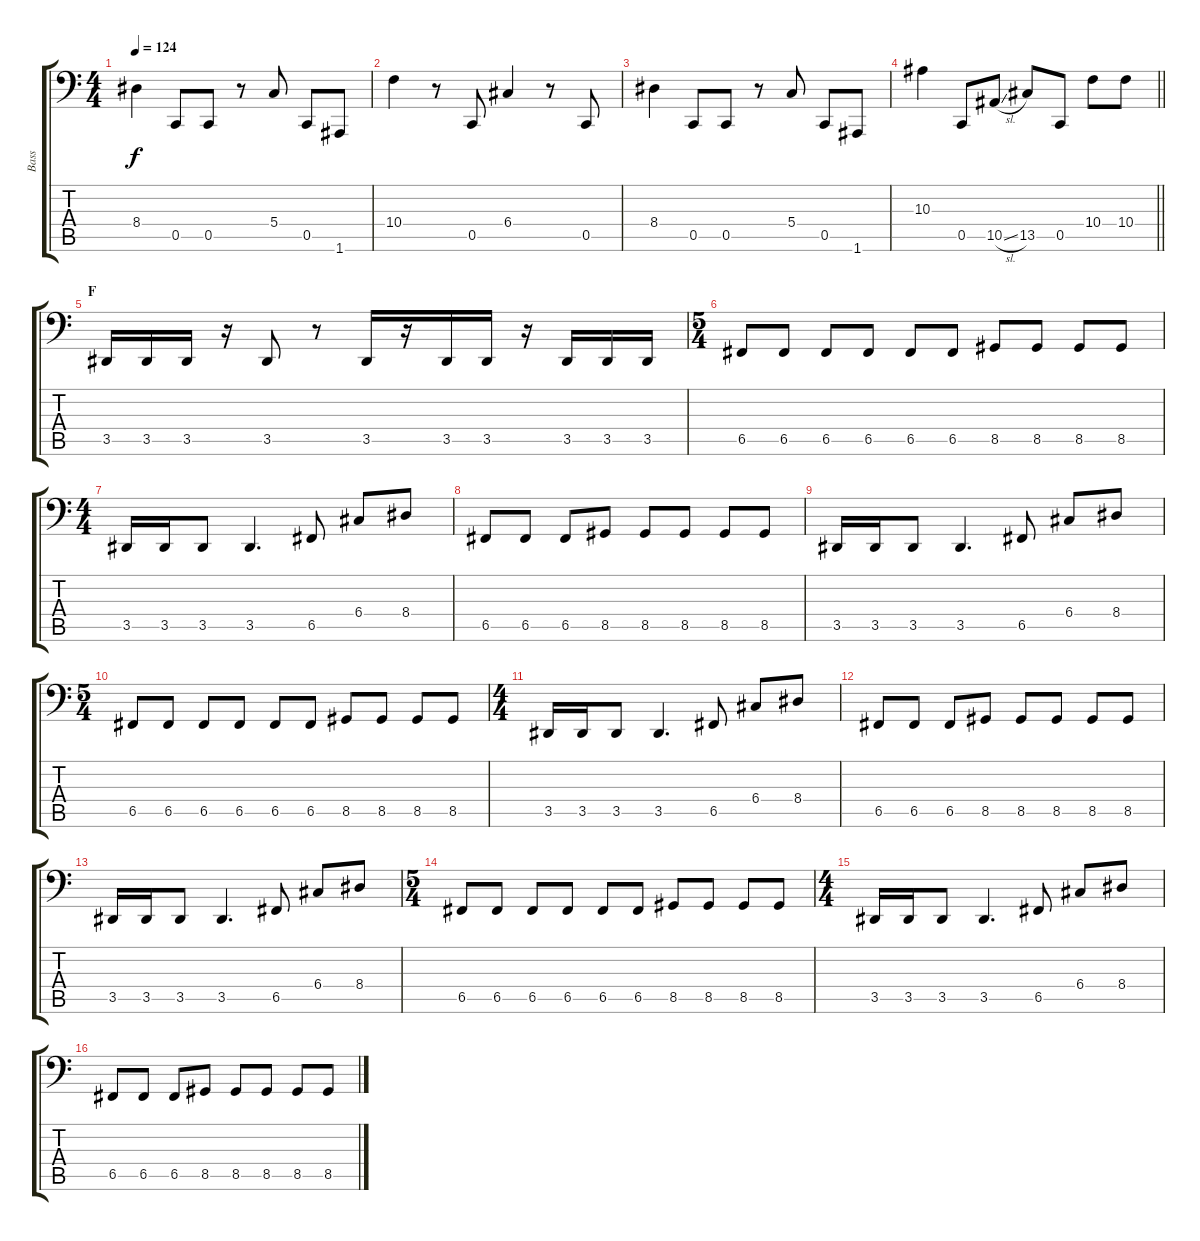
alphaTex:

\track ("Bass" "Bass") {instrument electricbasspick}
\staff {score tabs}
\tuning (Bb2 F2 C2 G1 C1 A0) {hide}
\ts (4 4)
\tempo 124
\clef f4
\ks c
8.4.4{dy f} 0.5.8 0.5.8 r.8 5.4.8 0.5.8 1.6.8 |
10.4.4 r.8 0.5.8 6.4.4 r.8 0.5.8 |
8.4.4 0.5.8 0.5.8 r.8 5.4.8 0.5.8 1.6.8 |
\barLineRight lightlight
10.3.4 0.5.8 10.5{sl}.8 13.5.8 0.5.8 10.4.8 10.4.8 |
\section ("" "F")
3.5.16 3.5.16 3.5.16 r.16 3.5.8 r.8 3.5.16 r.16 3.5.16 3.5.16 r.16 3.5.16 3.5.16 3.5.16 |
\ts (5 4)
6.5.8 6.5.8 6.5.8 6.5.8 6.5.8 6.5.8 8.5.8 8.5.8 8.5.8 8.5.8 |
\ts (4 4)
3.5.16 3.5.16 3.5.8 3.5.4{d} 6.5.8 6.4.8 8.4.8 |
6.5.8 6.5.8 6.5.8 8.5.8 8.5.8 8.5.8 8.5.8 8.5.8 |
3.5.16 3.5.16 3.5.8 3.5.4{d} 6.5.8 6.4.8 8.4.8 |
\ts (5 4)
6.5.8 6.5.8 6.5.8 6.5.8 6.5.8 6.5.8 8.5.8 8.5.8 8.5.8 8.5.8 |
\ts (4 4)
3.5.16 3.5.16 3.5.8 3.5.4{d} 6.5.8 6.4.8 8.4.8 |
6.5.8 6.5.8 6.5.8 8.5.8 8.5.8 8.5.8 8.5.8 8.5.8 |
3.5.16 3.5.16 3.5.8 3.5.4{d} 6.5.8 6.4.8 8.4.8 |
\ts (5 4)
6.5.8 6.5.8 6.5.8 6.5.8 6.5.8 6.5.8 8.5.8 8.5.8 8.5.8 8.5.8 |
\ts (4 4)
3.5.16 3.5.16 3.5.8 3.5.4{d} 6.5.8 6.4.8 8.4.8 |
6.5.8 6.5.8 6.5.8 8.5.8 8.5.8 8.5.8 8.5.8 8.5.8
